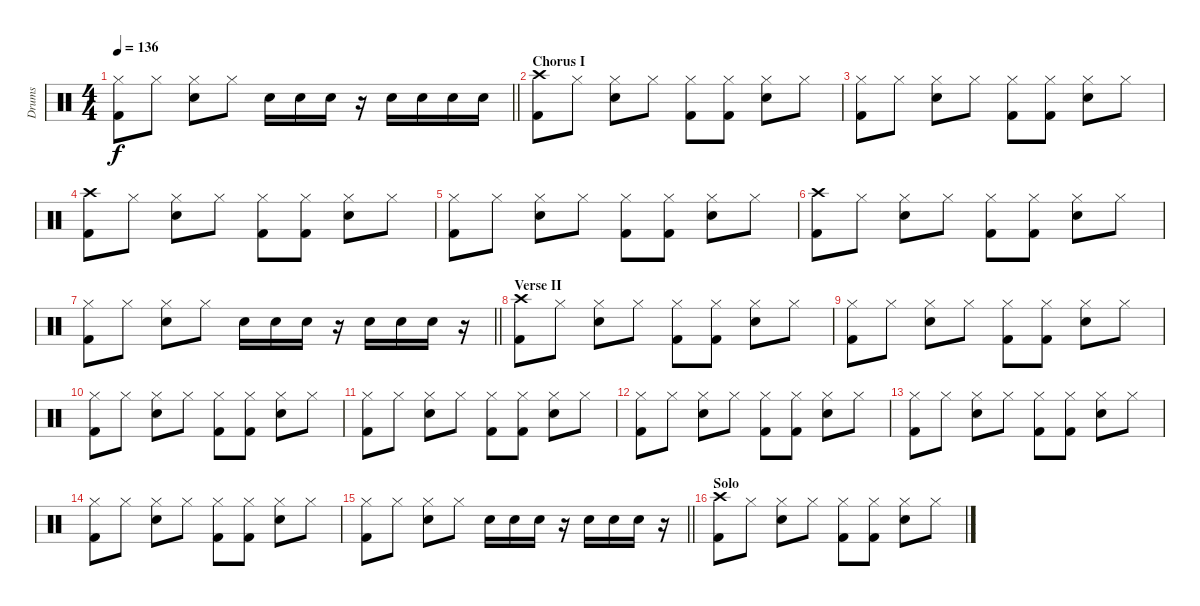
\track ("Drums" "Drums") {instrument percussion}
\staff {score}
\articulation defaults
\ts (4 4)
\tempo 136
\clef neutral
\barLineRight lightlight
\ks c
("Hi-Hat (closed)" "Kick (hit) 2").8{dy f} "Hi-Hat (closed)".8 ("Hi-Hat (closed)" "Snare (hit) 2").8 "Hi-Hat (closed)".8 "Snare (hit) 2".16 "Snare (hit) 2".16 "Snare (hit) 2".16 r.16 "Snare (hit) 2".16 "Snare (hit) 2".16 "Snare (hit) 2".16 "Snare (hit) 2".16 |
\section ("" "Chorus I")
("Crash high (hit)" "Kick (hit) 2").8 "Hi-Hat (closed)".8 ("Hi-Hat (closed)" "Snare (hit) 2").8 "Hi-Hat (closed)".8 ("Hi-Hat (closed)" "Kick (hit) 2").8 ("Hi-Hat (closed)" "Kick (hit) 2").8 ("Hi-Hat (closed)" "Snare (hit) 2").8 "Hi-Hat (closed)".8 |
("Hi-Hat (closed)" "Kick (hit) 2").8 "Hi-Hat (closed)".8 ("Hi-Hat (closed)" "Snare (hit) 2").8 "Hi-Hat (closed)".8 ("Hi-Hat (closed)" "Kick (hit) 2").8 ("Hi-Hat (closed)" "Kick (hit) 2").8 ("Hi-Hat (closed)" "Snare (hit) 2").8 "Hi-Hat (closed)".8 |
("Crash high (hit)" "Kick (hit) 2").8 "Hi-Hat (closed)".8 ("Hi-Hat (closed)" "Snare (hit) 2").8 "Hi-Hat (closed)".8 ("Hi-Hat (closed)" "Kick (hit) 2").8 ("Hi-Hat (closed)" "Kick (hit) 2").8 ("Hi-Hat (closed)" "Snare (hit) 2").8 "Hi-Hat (closed)".8 |
("Hi-Hat (closed)" "Kick (hit) 2").8 "Hi-Hat (closed)".8 ("Hi-Hat (closed)" "Snare (hit) 2").8 "Hi-Hat (closed)".8 ("Hi-Hat (closed)" "Kick (hit) 2").8 ("Hi-Hat (closed)" "Kick (hit) 2").8 ("Hi-Hat (closed)" "Snare (hit) 2").8 "Hi-Hat (closed)".8 |
("Crash high (hit)" "Kick (hit) 2").8 "Hi-Hat (closed)".8 ("Hi-Hat (closed)" "Snare (hit) 2").8 "Hi-Hat (closed)".8 ("Hi-Hat (closed)" "Kick (hit) 2").8 ("Hi-Hat (closed)" "Kick (hit) 2").8 ("Hi-Hat (closed)" "Snare (hit) 2").8 "Hi-Hat (closed)".8 |
\barLineRight lightlight
("Hi-Hat (closed)" "Kick (hit) 2").8 "Hi-Hat (closed)".8 ("Hi-Hat (closed)" "Snare (hit) 2").8 "Hi-Hat (closed)".8 "Snare (hit) 2".16 "Snare (hit) 2".16 "Snare (hit) 2".16 r.16 "Snare (hit) 2".16 "Snare (hit) 2".16 "Snare (hit) 2".16 r.16 |
\section ("" "Verse II")
("Crash high (hit)" "Kick (hit) 2").8 "Hi-Hat (closed)".8 ("Hi-Hat (closed)" "Snare (hit) 2").8 "Hi-Hat (closed)".8 ("Hi-Hat (closed)" "Kick (hit) 2").8 ("Hi-Hat (closed)" "Kick (hit) 2").8 ("Hi-Hat (closed)" "Snare (hit) 2").8 "Hi-Hat (closed)".8 |
("Hi-Hat (closed)" "Kick (hit) 2").8 "Hi-Hat (closed)".8 ("Hi-Hat (closed)" "Snare (hit) 2").8 "Hi-Hat (closed)".8 ("Hi-Hat (closed)" "Kick (hit) 2").8 ("Hi-Hat (closed)" "Kick (hit) 2").8 ("Hi-Hat (closed)" "Snare (hit) 2").8 "Hi-Hat (closed)".8 |
("Hi-Hat (closed)" "Kick (hit) 2").8 "Hi-Hat (closed)".8 ("Hi-Hat (closed)" "Snare (hit) 2").8 "Hi-Hat (closed)".8 ("Hi-Hat (closed)" "Kick (hit) 2").8 ("Hi-Hat (closed)" "Kick (hit) 2").8 ("Hi-Hat (closed)" "Snare (hit) 2").8 "Hi-Hat (closed)".8 |
("Hi-Hat (closed)" "Kick (hit) 2").8 "Hi-Hat (closed)".8 ("Hi-Hat (closed)" "Snare (hit) 2").8 "Hi-Hat (closed)".8 ("Hi-Hat (closed)" "Kick (hit) 2").8 ("Hi-Hat (closed)" "Kick (hit) 2").8 ("Hi-Hat (closed)" "Snare (hit) 2").8 "Hi-Hat (closed)".8 |
("Hi-Hat (closed)" "Kick (hit) 2").8 "Hi-Hat (closed)".8 ("Hi-Hat (closed)" "Snare (hit) 2").8 "Hi-Hat (closed)".8 ("Hi-Hat (closed)" "Kick (hit) 2").8 ("Hi-Hat (closed)" "Kick (hit) 2").8 ("Hi-Hat (closed)" "Snare (hit) 2").8 "Hi-Hat (closed)".8 |
("Hi-Hat (closed)" "Kick (hit) 2").8 "Hi-Hat (closed)".8 ("Hi-Hat (closed)" "Snare (hit) 2").8 "Hi-Hat (closed)".8 ("Hi-Hat (closed)" "Kick (hit) 2").8 ("Hi-Hat (closed)" "Kick (hit) 2").8 ("Hi-Hat (closed)" "Snare (hit) 2").8 "Hi-Hat (closed)".8 |
("Hi-Hat (closed)" "Kick (hit) 2").8 "Hi-Hat (closed)".8 ("Hi-Hat (closed)" "Snare (hit) 2").8 "Hi-Hat (closed)".8 ("Hi-Hat (closed)" "Kick (hit) 2").8 ("Hi-Hat (closed)" "Kick (hit) 2").8 ("Hi-Hat (closed)" "Snare (hit) 2").8 "Hi-Hat (closed)".8 |
\barLineRight lightlight
("Hi-Hat (closed)" "Kick (hit) 2").8 "Hi-Hat (closed)".8 ("Hi-Hat (closed)" "Snare (hit) 2").8 "Hi-Hat (closed)".8 "Snare (hit) 2".16 "Snare (hit) 2".16 "Snare (hit) 2".16 r.16 "Snare (hit) 2".16 "Snare (hit) 2".16 "Snare (hit) 2".16 r.16 |
\section ("" "Solo")
("Crash high (hit)" "Kick (hit) 2").8 "Hi-Hat (closed)".8 ("Hi-Hat (closed)" "Snare (hit) 2").8 "Hi-Hat (closed)".8 ("Hi-Hat (closed)" "Kick (hit) 2").8 ("Hi-Hat (closed)" "Kick (hit) 2").8 ("Hi-Hat (closed)" "Snare (hit) 2").8 "Hi-Hat (closed)".8
